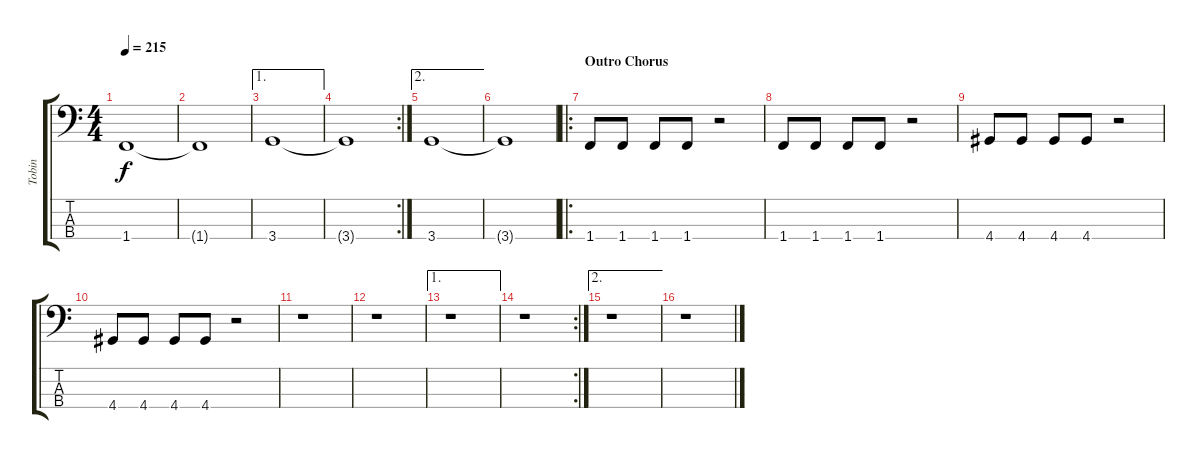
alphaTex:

\track ("Tobin" "Tobin") {instrument electricbassfinger}
\staff {score tabs}
\tuning (G2 D2 A1 E1) {hide}
\ts (4 4)
\tempo 215
\clef f4
\ks c
1.4.1{dy f} |
1.4{t}.1 |
\ae 1
3.4.1 |
\rc 2
3.4{t}.1 |
\ae 2
3.4.1 |
3.4{t}.1 |
\ro
\section ("" "Outro Chorus")
1.4.8 1.4.8 1.4.8 1.4.8 r.2 |
1.4.8 1.4.8 1.4.8 1.4.8 r.2 |
4.4.8 4.4.8 4.4.8 4.4.8 r.2 |
4.4.8 4.4.8 4.4.8 4.4.8 r.2 |
r.1 |
r.1 |
\ae 1
r.1 |
\rc 2
r.1 |
\ae 2
r.1 |
r.1
